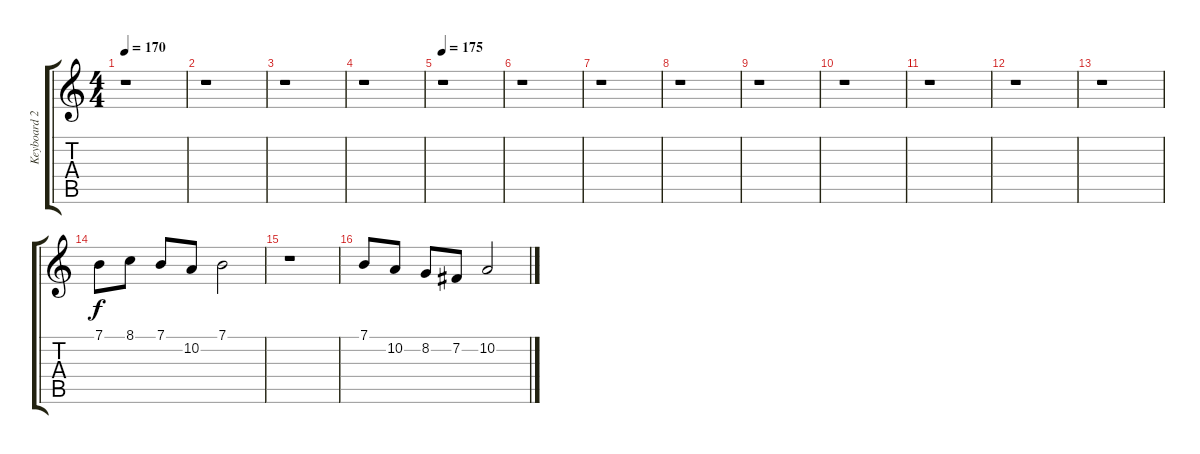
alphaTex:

\track ("Keyboard 2" "Keyboard 2") {instrument stringensemble1}
\staff {score tabs}
\tuning (E4 B3 G3 D3 A2 E2) {hide}
\ts (4 4)
\tempo 170
\clef g2
\ks c
r.1{dy f} |
r.1 |
r.1 |
r.1 |
\tempo 175
r.1 |
r.1 |
r.1 |
r.1 |
r.1 |
r.1 |
r.1 |
r.1 |
r.1 |
7.1.8{volume 15} 8.1.8 7.1.8 10.2.8 7.1.2 |
r.1 |
7.1.8 10.2.8 8.2.8 7.2.8 10.2.2
